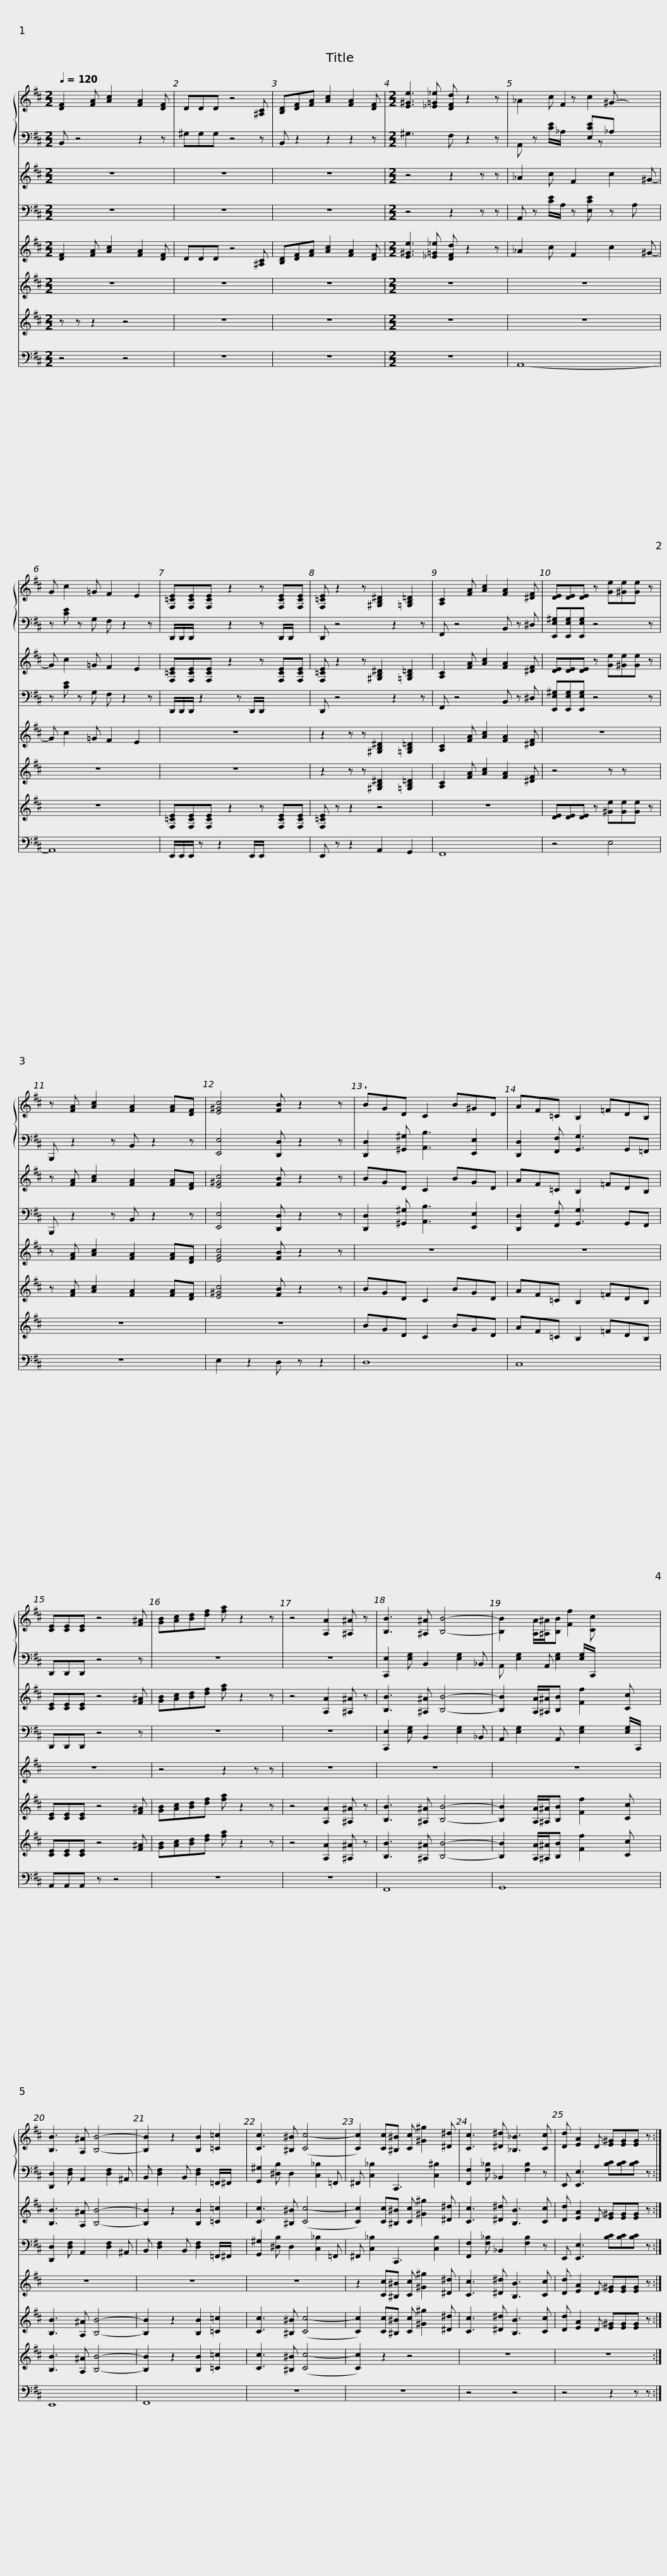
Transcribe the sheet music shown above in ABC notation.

X:1
%%score { ( 1 3 4 ) | 2 } 5 6 7 8 9 10
L:1/8
Q:1/4=120
M:2/2
I:linebreak $
K:D
V:1 treble
V:3 treble
V:4 treble
V:2 bass
V:5 treble
V:6 bass
V:7 treble
V:8 treble
V:9 treble
V:10 bass
V:1
 [DF]2 [FA] [Ac]2 [FA]2 [DF] | DDD z4 [^A,C] | [B,D][DF][FA] [Ac]2 [FA]2 [DF] |[M:2/2] [E^Ge]3 [_E=G_e] [DFd] z2 z |$ _A2 c z[I:staff +1] [E,CE]_A,[I:staff -1] x2 | %5
 x8 | [F,=CE][F,CE][F,CE] z2 z [F,CE][F,CE] |$ [F,=CE] z2 z [^G,B,^D]2 [=G,B,=D]2 |$ [A,C]2 [FA] [Ac]2 [FA]2 [^DF] | [DE][DE][DE] z [Ge][^Ge][Ge] z | %10
 z [FA] [Ac]2 [FA]2 [FA][DF] | [E^Gc]4 [FB] z2 z |$ !wedge!BGD C2 B^GD | AF=C B,2 =FDB, | [CE][CE][CE] z4 [F^A] | %15
 [GB][Ac][Bd][df] [fa] z2 z | z4 [A,A]2 [^A,^A] z |$ [B,B]3 [^A,^A] [B,B]4- | [B,B]2 [A,A]/[^A,^A]/[B,B][I:staff +1] [E,G,]/C,,/[I:staff -1] x3 | [B,B]3 [A,^A] [B,B]4- | %20
 [B,B]2 z2 [B,B]2 [=C=c]2 |$ [Cc]3 [^B,^B] ([Cc-]4 | [Cc]2) [Cc][^B,^B] [Cc] [^G^g]2 [^D^d] | [Cc]3 [^D^d] [_B,_B]3 [Cc] | [Dd] [EA]2 D [E^G][EG][EG] z :| %25
V:2
 B,, z4 z2 z | ^G,G,G, z4 z | B,, z2 z2 z2 z |[M:2/2] ^G,3 x F, z2 z |$ A,, z [CE]/_A,/ x3/2 z x5/2 | %5
 z [CE] z G, F, z2 z | D,,/D,,/D,,/ x3/2 z2 z D,,/D,,/ x |$ D,, z4 z2 z |$ F,, z4 B,, z ^D, | [E,,E,^G,][E,,E,G,][E,,E,G,] z4 z | %10
 B,,, z2 z B,, z2 z | [E,,E,]4 [D,,D,] z2 z |$ [D,,D,]2 [^G,,^G,] [A,,B,]3 [E,,E,]2 | [D,,D,]2 [F,,F,] [G,,G,]3 G,,=F,, | D,,D,,D,, z4 z | %15
 z8 | z8 |$ [C,,E,]2 [E,G,] B,,2 [E,G,]2 _B,, | A,, [E,G,]2 [E,G,]2 x3 | [D,,D,]2 [D,F,] A,,2 [D,F,]2 ^A,, | %20
 B,, [D,F,]2 B,, [D,F,]2 =F,,/^F,,/ x |$ [G,,^G,]2 [^D,B,] D,2 [C,_B,]2 =F,, | ^F,, [C,_B,]2 C,,3 [C,^B,]2 | [F,,F,]2 [F,_B,] _B,,2 [F,B,]2 z | E,, [E,,E,]3 [B,C][B,C][B,C] z :| %25
V:3
 x8 | x8 | x8 |[M:2/2] x8 |$ x5/2 F2 x/ ^G- x2 | %5
 G c2 =G F2 E2 | x8 |$ x8 |$ x8 | x8 | %10
 x8 | x8 |$ x8 | x8 | x8 | %15
 x8 | x8 |$ x8 | x5/2[I:staff +1] A,,[I:staff -1] [Ff]2 x5/2 | x8 | %20
 x8 |$ x8 | x8 | x8 | x8 :| %25
V:4
 x8 | x8 | x8 |[M:2/2] x8 |$ x4 c2 x2 | %5
 x8 | x8 |$ x8 |$ x8 | x8 | %10
 x8 | x8 |$ x8 | x8 | x8 | %15
 x8 | x8 |$ x8 | x9/2 [Cc] x5/2 | x8 | %20
 x8 |$ x8 | x8 | x8 | x8 :| %25
V:5
 z8 | z8 | z8 |[M:2/2] z4 z2 z z |$ _A2 c F2 c2 ^G- | %5
 G c2 =G F2 E2 | [F,=CE][F,CE][F,CE] z2 z [F,CE][F,CE] |$ [F,=CE] z2 z [^G,B,^D]2 [=G,B,=D]2 |$ [A,C]2 [FA] [Ac]2 [FA]2 [^DF] | [DE][DE][DE] z [Ge][^Ge][Ge] z | %10
 z [FA] [Ac]2 [FA]2 [FA][DF] | [E^Gc]4 [FB] z2 z |$ BGD C2 BGD | AF=C B,2 =FDB, | [CE][CE][CE] z4 [F^A] | %15
 [GB][Ac][Bd][df] [fa] z2 z | z4 [A,A]2 [^A,^A] z |$ [B,B]3 [^A,^A] [B,B]4- | [B,B]2 [A,A]/[^A,^A]/[B,B] [Ff]2 [Cc] x | [B,B]3 [A,^A] [B,B]4- | %20
 [B,B]2 z2 [B,B]2 [=C=c]2 |$ [Cc]3 [^B,^B] ([Cc-]4 | [Cc]2) [Cc][^B,^B] [Cc] [^G^g]2 [^D^d] | [Cc]3 [^D^d] [B,B]3 [Cc] | [Dd] [EA]2 D [E^G][EG][EG] z :| %25
V:6
 z8 | z8 | z8 |[M:2/2] z4 z2 z z |$ A,, z [CE]/A,/ z [E,CE] z A, x | %5
 z [CE] z G, F, z2 z | D,,/D,,/D,,/ z2 z D,,/D,,/ x5/2 |$ D,, z4 z2 z |$ F,, z4 B,, z ^D, | [E,,E,^G,][E,,E,G,][E,,E,G,] z4 z | %10
 B,,, z2 z B,, z2 z | [E,,E,]4 [D,,D,] z2 z |$ [D,,D,]2 [^G,,^G,] [A,,B,]3 [E,,E,]2 | [D,,D,]2 [F,,F,] [G,,G,]3 G,,F,, | D,,D,,D,, z4 z | %15
 z8 | z8 |$ [C,,E,]2 [E,G,] B,,2 [E,G,]2 _B,, | A,, [E,G,]2 A,, [E,G,]2 [E,G,]/C,,/ x | [D,,D,]2 [D,F,] A,,2 [D,F,]2 ^A,, | %20
 B,, [D,F,]2 B,, [D,F,]2 =F,,/^F,,/ x |$ [G,,^G,]2 [^D,B,] D,2 [C,_B,]2 =F,, | ^F,, [C,_B,]2 C,,3 [C,B,]2 | [F,,F,]2 [F,_B,] _B,,2 [F,B,]2 z | E,, [E,,E,]3 [B,C][B,C][B,C] z :| %25
V:7
 [DF]2 [FA] [Ac]2 [FA]2 [DF] | DDD z4 [^A,C] | [B,D][DF][FA] [Ac]2 [FA]2 [DF] |[M:2/2] [E^Ge]3 [_E=G_e] [DFd] z2 z |$ _A2 c F2 c2 ^G- | %5
 G c2 =G F2 E2 | z8 |$ z2 z z [^G,B,^D]2 [=G,B,=D]2 |$ [A,C]2 [FA] [Ac]2 [FA]2 [^DF] | z8 | %10
 z [FA] [Ac]2 [FA]2 [FA][DF] | [EGc]4 [FB] z2 z |$ z8 | z8 | z8 | %15
 z4 z2 z z | z8 |$ z8 | z8 | z8 | %20
 z8 |$ z8 | z2 [Cc][^B,^B] [Cc] [^G^g]2 [^D^d] | [Cc]3 [^D^d] [B,B]3 [Cc] | [Dd] [EA]2 D [E^G][EG][EG] z :| %25
V:8
 z8 | z8 | z8 |[M:2/2] z8 |$ z8 | %5
 z8 | z8 |$ z2 z z [^G,B,^D]2 [=G,B,=D]2 |$ [A,C]2 [FA] [Ac]2 [FA]2 [^DF] | z4 z z x2 | %10
 z [FA] [Ac]2 [FA]2 [FA][DF] | [E^Gc]4 [FB] z2 z |$ BGD C2 BGD | AF=C B,2 =FDB, | [CE][CE][CE] z4 [F^A] | %15
 [GB][Ac][Bd][df] [fa] z2 z | z4 [A,A]2 [^A,^A] z |$ [B,B]3 [^A,^A] [B,B]4- | [B,B]2 [A,A]/[^A,^A]/[B,B] [Ff]2 [Cc] x | [B,B]3 [A,^A] [B,B]4- | %20
 [B,B]2 z2 [B,B]2 [=C=c]2 |$ [Cc]3 [^B,^B] ([Cc-]4 | [Cc]2) [Cc][^B,^B] [Cc] [^G^g]2 [^D^d] | [Cc]3 [^D^d] [B,B]3 [Cc] | [Dd] [EA]2 D [E^G][EG][EG] z :| %25
V:9
 z z z2 z4 | z8 | z8 |[M:2/2] z8 |$ z8 | %5
 z8 | [F,=CE][F,CE][F,CE] z2 z [F,CE][F,CE] |$ [F,=CE] z z2 z4 |$ z8 | [DE][DE][DE] z [^Ge][Ge][Ge] z | %10
 z8 | z8 |$ BGD C2 BGD | AF=C B,2 =FDB, | [CE][CE][CE] z4 [F^A] | %15
 [GB][Ac][Bd][df] [fa] z2 z | z4 [A,A]2 [^A,^A] z |$ [B,B]3 [^A,^A] [B,B]4- | [B,B]2 [A,A]/[^A,^A]/[B,B] [Ff]2 [Cc] x | [B,B]3 [A,^A] [B,B]4- | %20
 [B,B]2 z2 [B,B]2 [=C=c]2 |$ [Cc]3 [^B,^B] ([Cc-]4 | [Cc]2) z2 z4 | z8 | z8 :| %25
V:10
 z4 z4 | z8 | z8 |[M:2/2] z8 |$ A,,8- | %5
 A,,8 | E,,/E,,/E,,/ z z2 E,,/E,,/ x5/2 |$ E,, z z2 A,,2 G,,2 |$ F,,8 | z4 E,4 | %10
 z8 | E,2 z2 D, z z2 |$ D,8 | C,8 | A,,A,,A,, z z4 | %15
 z8 | z8 |$ F,,8 | G,,8 | E,,8 | %20
 F,,8 |$ z8 | z8 | z4 z4 | z4 z2 z z :| %25
